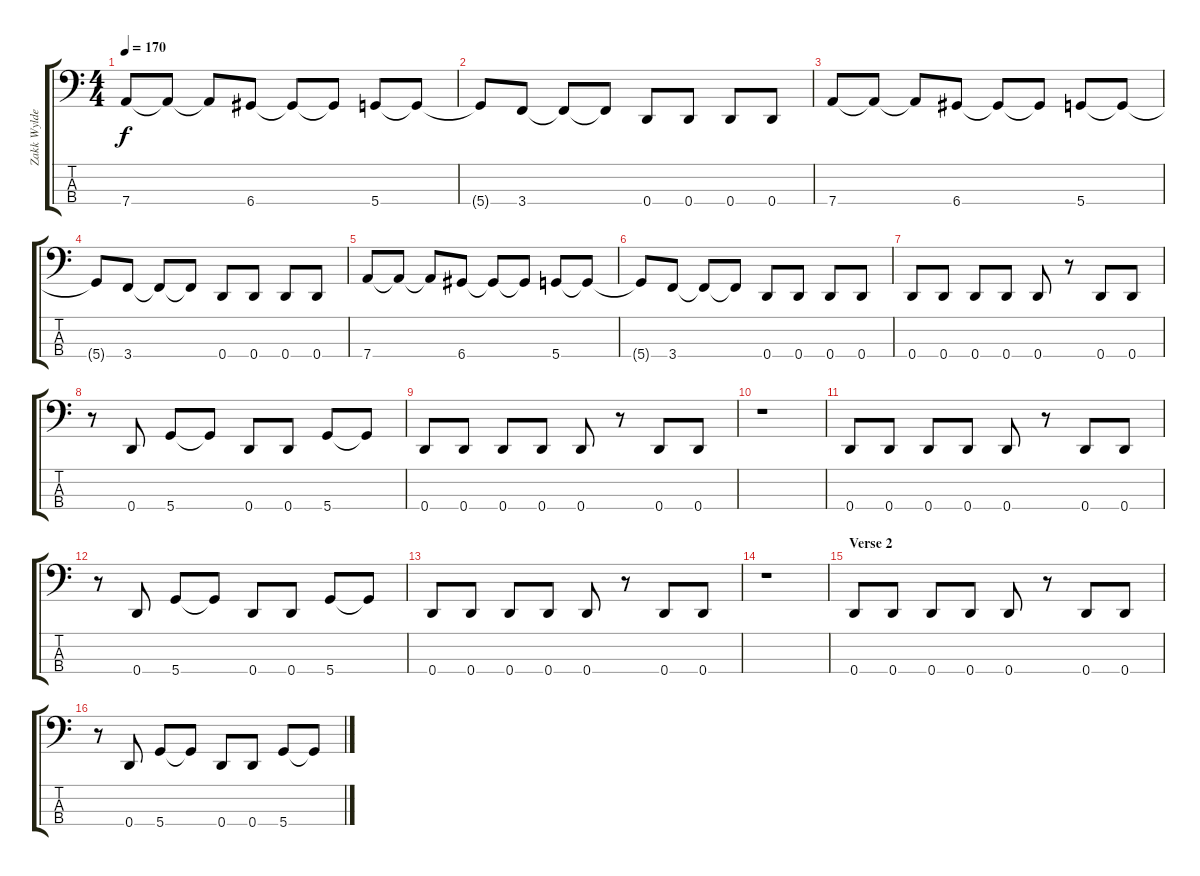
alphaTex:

\track ("Zakk Wylde (Bass)" "Zakk Wylde") {instrument electricbassfinger}
\staff {score tabs}
\tuning (G2 D2 A1 D1) {hide}
\ts (4 4)
\tempo 170
\clef f4
\ks c
7.4.8{dy f} 7.4{t}.8 7.4{t}.8 6.4.8 6.4{t}.8 6.4{t}.8 5.4.8 5.4{t}.8 |
5.4{t}.8 3.4.8 3.4{t}.8 3.4{t}.8 0.4.8 0.4.8 0.4.8 0.4.8 |
7.4.8 7.4{t}.8 7.4{t}.8 6.4.8 6.4{t}.8 6.4{t}.8 5.4.8 5.4{t}.8 |
5.4{t}.8 3.4.8 3.4{t}.8 3.4{t}.8 0.4.8 0.4.8 0.4.8 0.4.8 |
7.4.8 7.4{t}.8 7.4{t}.8 6.4.8 6.4{t}.8 6.4{t}.8 5.4.8 5.4{t}.8 |
5.4{t}.8 3.4.8 3.4{t}.8 3.4{t}.8 0.4.8 0.4.8 0.4.8 0.4.8 |
0.4.8 0.4.8 0.4.8 0.4.8 0.4.8 r.8 0.4.8 0.4.8 |
r.8 0.4.8 5.4.8 5.4{t}.8 0.4.8 0.4.8 5.4.8 5.4{t}.8 |
0.4.8 0.4.8 0.4.8 0.4.8 0.4.8 r.8 0.4.8 0.4.8 |
r.1 |
0.4.8 0.4.8 0.4.8 0.4.8 0.4.8 r.8 0.4.8 0.4.8 |
r.8 0.4.8 5.4.8 5.4{t}.8 0.4.8 0.4.8 5.4.8 5.4{t}.8 |
0.4.8 0.4.8 0.4.8 0.4.8 0.4.8 r.8 0.4.8 0.4.8 |
r.1 |
\section ("" "Verse 2")
0.4.8 0.4.8 0.4.8 0.4.8 0.4.8 r.8 0.4.8 0.4.8 |
r.8 0.4.8 5.4.8 5.4{t}.8 0.4.8 0.4.8 5.4.8 5.4{t}.8
